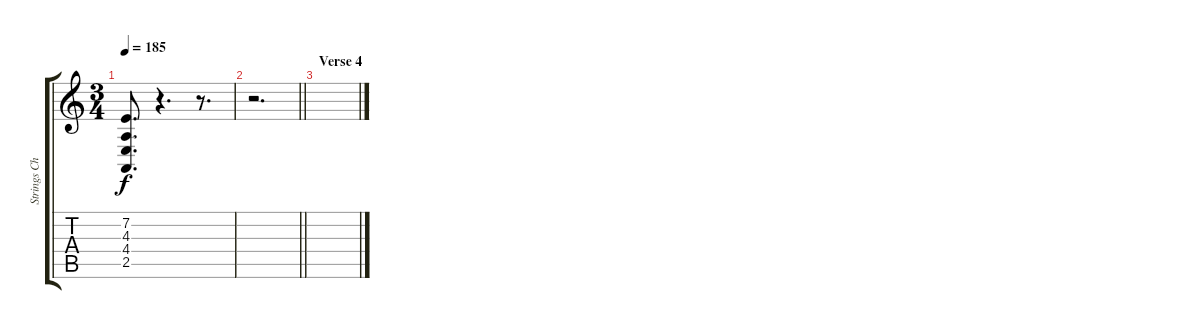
\track ("Strings Chords" "Strings Ch") {instrument stringensemble1}
\staff {score tabs}
\tuning (D4 A3 F3 C3 G2 D2) {hide}
\ts (3 4)
\tempo 185
\clef g2
\ks c
(7.2 4.3 4.4 2.5).8{d dy f} r.4{d} r.8{d} |
\barLineRight lightlight
r.2{d} |
\section ("" "Verse 4")
